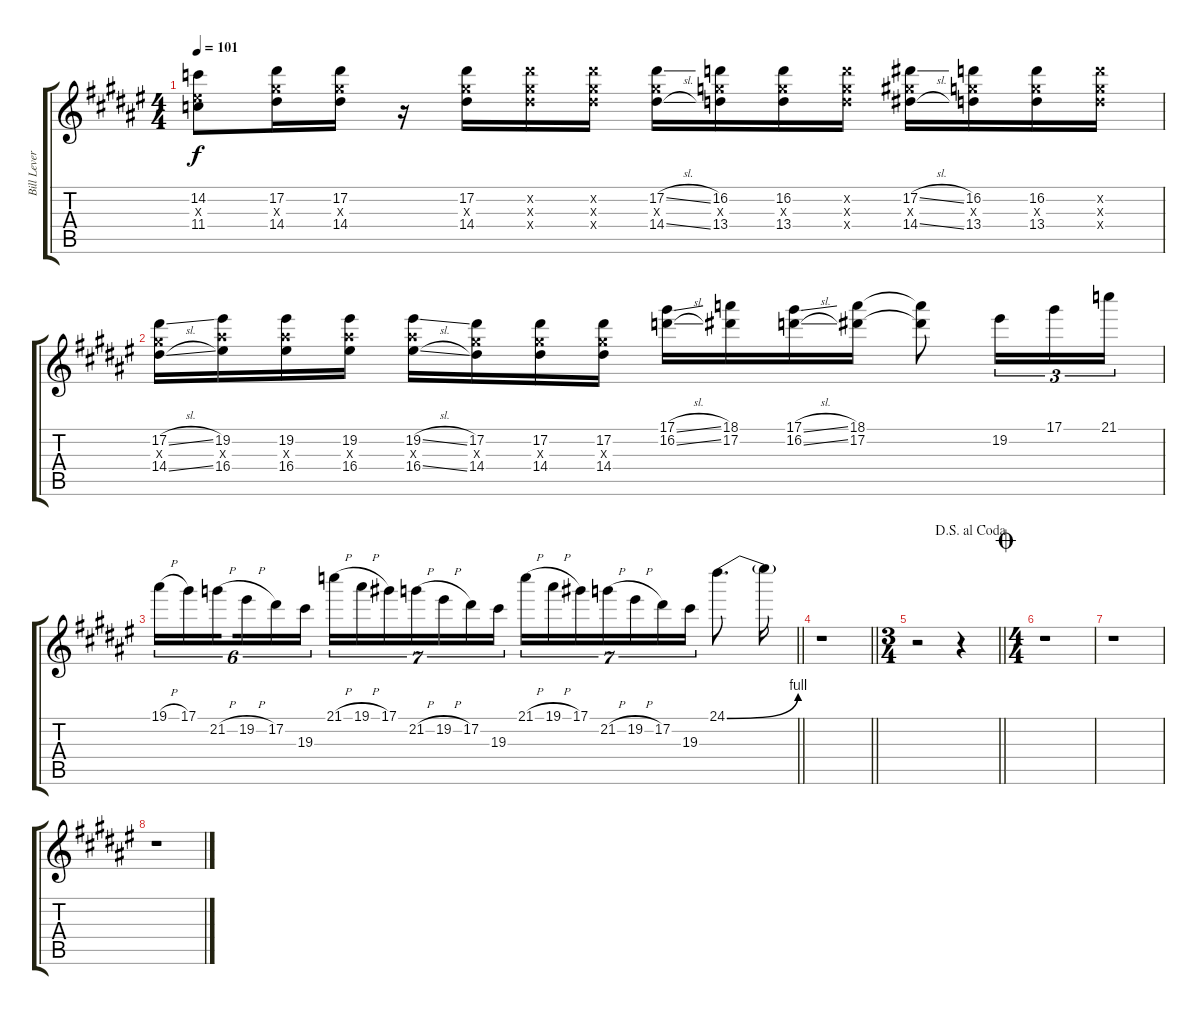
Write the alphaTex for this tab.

\track ("Bill Leverty Solo" "Bill Lever") {instrument overdrivenguitar}
\staff {score tabs}
\tuning (Eb4 Bb3 Gb3 Db3 Ab2 Eb2) {hide}
\ts (4 4)
\tempo 101
\clef g2
\ks f#
(14.2 11.3{x} 11.4).8{dy f} (17.2 14.3{x} 14.4).16 (17.2 14.3{x} 14.4).16 r.16 (17.2 14.3{x} 14.4).16 (17.2{x} 14.3{x} 14.4{x}).16 (17.2{x} 14.3{x} 14.4{x}).16 (17.2{sl} 14.3{x} 14.4{sl}).16 (16.2 13.3{x} 13.4).16 (16.2 13.3{x} 13.4).16 (16.2{x} 13.3{x} 13.4{x}).16 (17.2{sl} 14.3{x} 14.4{sl}).16 (16.2 13.3{x} 13.4).16 (16.2 13.3{x} 13.4).16 (16.2{x} 13.3{x} 13.4{x}).16 |
(17.2{sl} 14.3{x} 14.4{sl}).16 (19.2 16.3{x} 16.4).16 (19.2 16.3{x} 16.4).16 (19.2 16.3{x} 16.4).16 (19.2{sl} 16.3{x} 16.4{sl}).16 (17.2 14.3{x} 14.4).16 (17.2 14.3{x} 14.4).16 (17.2 14.3{x} 14.4).16 (17.1{sl} 16.2{sl}).16 (18.1 17.2).16 (17.1{sl} 16.2{sl}).16 (18.1 17.2).16 (18.1{t} 17.2{t}).8 19.2.16{tu (3 2)} 17.1.16{tu (3 2)} 21.1.16{tu (3 2)} |
\barLineRight lightlight
19.1{h}.16{tu (6 4)} 17.1.16{tu (6 4)} 21.2{h}.16{tu (6 4) beam splitsecondary} 19.2{h}.16{tu (6 4)} 17.2.16{tu (6 4)} 19.3.16{tu (6 4)} 21.1{h}.16{tu (7 4)} 19.1{h}.16{tu (7 4)} 17.1.16{tu (7 4)} 21.2{h}.16{tu (7 4)} 19.2{h}.16{tu (7 4)} 17.2.16{tu (7 4)} 19.3.16{tu (7 4)} 21.1{h}.16{tu (7 4)} 19.1{h}.16{tu (7 4)} 17.1.16{tu (7 4)} 21.2{h}.16{tu (7 4)} 19.2{h}.16{tu (7 4)} 17.2.16{tu (7 4)} 19.3.16{tu (7 4)} 24.1{be (bend 0 0 60 4)}.8{d} 24.1{t}.16 |
\barLineRight lightlight
r.1 |
\ts (3 4)
\jump dalsegnoalcoda
\barLineRight lightlight
r.2 r.4 |
\ts (4 4)
\jump coda
r.1 |
r.1 |
r.1
